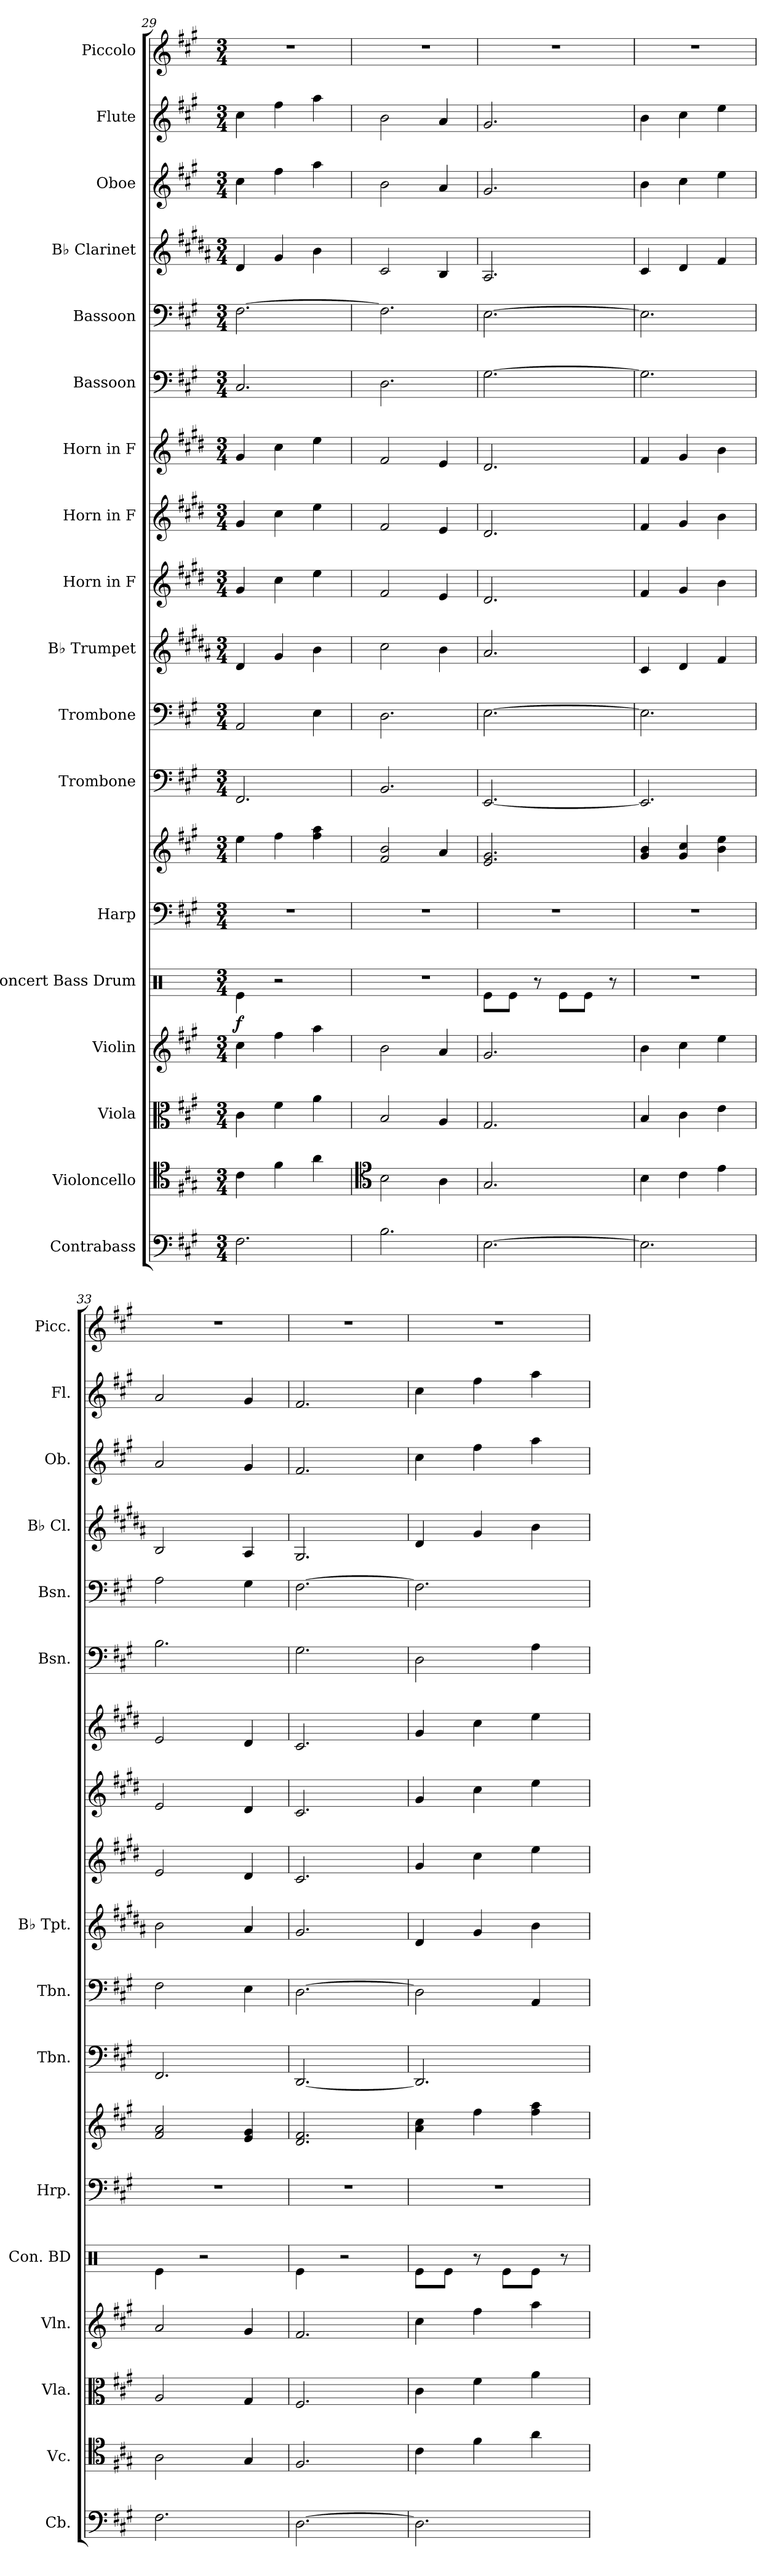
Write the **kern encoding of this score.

**kern	**kern	**kern	**kern	**kern	**dynam	**kern	**kern	**kern	**kern	**kern	**kern	**kern	**kern	**kern	**kern	**kern	**kern	**kern	**kern
*part18	*part17	*part16	*part15	*part14	*part14	*part13	*part13	*part12	*part11	*part10	*part9	*part8	*part7	*part6	*part5	*part4	*part3	*part2	*part1
*staff19	*staff18	*staff17	*staff16	*staff15	*staff15	*staff14	*staff13	*staff12	*staff11	*staff10	*staff9	*staff8	*staff7	*staff6	*staff5	*staff4	*staff3	*staff2	*staff1
*I"Contrabass	*I"Violoncello	*I"Viola	*I"Violin	*I"Concert Bass Drum	*	*I"Harp	*	*I"Trombone	*I"Trombone	*I"B♭ Trumpet	*I"Horn in F	*I"Horn in F	*I"Horn in F	*I"Bassoon	*I"Bassoon	*I"B♭ Clarinet	*I"Oboe	*I"Flute	*I"Piccolo
*I'Cb.	*I'Vc.	*I'Vla.	*I'Vln.	*I'Con. BD	*	*I'Hrp.	*	*I'Tbn.	*I'Tbn.	*I'B♭ Tpt.	*	*	*	*I'Bsn.	*I'Bsn.	*I'B♭ Cl.	*I'Ob.	*I'Fl.	*I'Picc.
*clefF4	*clefC4	*clefC3	*clefG2	*clefX	*	*clefF4	*clefG2	*clefF4	*clefF4	*clefG2	*clefG2	*clefG2	*clefG2	*clefF4	*clefF4	*clefG2	*clefG2	*clefG2	*clefG2
*ITrd7c12	*	*	*	*	*	*	*	*	*	*ITrd1c2	*ITrd4c7	*ITrd4c7	*ITrd4c7	*	*	*ITrd1c2	*	*	*ITrd-7c-12
*k[f#c#g#]	*k[f#c#g#]	*k[f#c#g#]	*k[f#c#g#]	*k[]	*	*k[f#c#g#]	*k[f#c#g#]	*k[f#c#g#]	*k[f#c#g#]	*k[f#c#g#]	*k[f#c#g#]	*k[f#c#g#]	*k[f#c#g#]	*k[f#c#g#]	*k[f#c#g#]	*k[f#c#g#]	*k[f#c#g#]	*k[f#c#g#]	*k[f#c#g#]
*M3/4	*M3/4	*M3/4	*M3/4	*M3/4	*	*M3/4	*M3/4	*M3/4	*M3/4	*M3/4	*M3/4	*M3/4	*M3/4	*M3/4	*M3/4	*M3/4	*M3/4	*M3/4	*M3/4
=29	=29	=29	=29	=29	=29	=29	=29	=29	=29	=29	=29	=29	=29	=29	=29	=29	=29	=29	=29
!	!	!	!	!	!LO:DY:b	!	!	!	!	!	!	!	!	!	!	!	!	!	!
2.FF#\	4c#\	4c#\	4cc#\	4Re\	f	2.r	4ee\	2.FF#/	2AA/	4c#/	4c#/	4c#/	4c#/	2.C#/	[2.F#\	4c#/	4cc#\	4cc#\	2.r
.	4f#\	4f#\	4ff#\	2r	.	.	4ff#\	.	.	4f#/	4f#\	4f#\	4f#\	.	.	4f#/	4ff#\	4ff#\	.
.	4a\	4a\	4aa\	.	.	.	4ff#\ 4aa\	.	4E\	4a\	4a\	4a\	4a\	.	.	4a\	4aa\	4aa\	.
=30	=30	=30	=30	=30	=30	=30	=30	=30	=30	=30	=30	=30	=30	=30	=30	=30	=30	=30	=30
*	*clefC4	*	*	*	*	*	*	*	*	*	*	*	*	*	*	*	*	*	*
2.BB\	2B\	2B/	2b\	2.r	.	2.r	2f#/ 2b/	2.BB/	2.D\	2b\	2B/	2B/	2B/	2.D\	2.F#\]	2B/	2b\	2b\	2.r
.	4A\	4A/	4a/	.	.	.	4a/	.	.	4a\	4A/	4A/	4A/	.	.	4A/	4a/	4a/	.
!!LO:PB:g=z
=31	=31	=31	=31	=31	=31	=31	=31	=31	=31	=31	=31	=31	=31	=31	=31	=31	=31	=31	=31
[2.EE\	2.G#/	2.G#/	2.g#/	8Re\L	.	2.r	2.e/ 2.g#/	[2.EE/	[2.E\	2.g#/	2.G#/	2.G#/	2.G#/	[2.G#\	[2.E\	2.G#/	2.g#/	2.g#/	2.r
.	.	.	.	8Re\J	.	.	.	.	.	.	.	.	.	.	.	.	.	.	.
.	.	.	.	8r	.	.	.	.	.	.	.	.	.	.	.	.	.	.	.
.	.	.	.	8Re\L	.	.	.	.	.	.	.	.	.	.	.	.	.	.	.
.	.	.	.	8Re\J	.	.	.	.	.	.	.	.	.	.	.	.	.	.	.
.	.	.	.	8r	.	.	.	.	.	.	.	.	.	.	.	.	.	.	.
=32	=32	=32	=32	=32	=32	=32	=32	=32	=32	=32	=32	=32	=32	=32	=32	=32	=32	=32	=32
2.EE\]	4B\	4B/	4b\	2.r	.	2.r	4g#/ 4b/	2.EE/]	2.E\]	4B/	4B/	4B/	4B/	2.G#\]	2.E\]	4B/	4b\	4b\	2.r
.	4c#\	4c#\	4cc#\	.	.	.	4g#/ 4cc#/	.	.	4c#/	4c#/	4c#/	4c#/	.	.	4c#/	4cc#\	4cc#\	.
.	4e\	4e\	4ee\	.	.	.	4b\ 4ee\	.	.	4e/	4e\	4e\	4e\	.	.	4e/	4ee\	4ee\	.
=33	=33	=33	=33	=33	=33	=33	=33	=33	=33	=33	=33	=33	=33	=33	=33	=33	=33	=33	=33
2.FF#\	2A\	2A/	2a/	4Re\	.	2.r	2f#/ 2a/	2.FF#/	2F#\	2a\	2A/	2A/	2A/	2.B\	2A\	2A/	2a/	2a/	2.r
.	.	.	.	2r	.	.	.	.	.	.	.	.	.	.	.	.	.	.	.
.	4G#/	4G#/	4g#/	.	.	.	4e/ 4g#/	.	4E\	4g#/	4G#/	4G#/	4G#/	.	4G#\	4G#/	4g#/	4g#/	.
=34	=34	=34	=34	=34	=34	=34	=34	=34	=34	=34	=34	=34	=34	=34	=34	=34	=34	=34	=34
[2.DD\	2.F#/	2.F#/	2.f#/	4Re\	.	2.r	2.d/ 2.f#/	[2.DD/	[2.D\	2.f#/	2.F#/	2.F#/	2.F#/	2.G#\	[2.F#\	2.F#/	2.f#/	2.f#/	2.r
.	.	.	.	2r	.	.	.	.	.	.	.	.	.	.	.	.	.	.	.
=35	=35	=35	=35	=35	=35	=35	=35	=35	=35	=35	=35	=35	=35	=35	=35	=35	=35	=35	=35
2.DD\]	4c#\	4c#\	4cc#\	8Re\L	.	2.r	4a\ 4cc#\	2.DD/]	2D\]	4c#/	4c#/	4c#/	4c#/	2D\	2.F#\]	4c#/	4cc#\	4cc#\	2.r
.	.	.	.	8Re\J	.	.	.	.	.	.	.	.	.	.	.	.	.	.	.
.	4f#\	4f#\	4ff#\	8r	.	.	4ff#\	.	.	4f#/	4f#\	4f#\	4f#\	.	.	4f#/	4ff#\	4ff#\	.
.	.	.	.	8Re\L	.	.	.	.	.	.	.	.	.	.	.	.	.	.	.
.	4a\	4a\	4aa\	8Re\J	.	.	4ff#\ 4aa\	.	4AA/	4a\	4a\	4a\	4a\	4A\	.	4a\	4aa\	4aa\	.
.	.	.	.	8r	.	.	.	.	.	.	.	.	.	.	.	.	.	.	.
=	=	=	=	=	=	=	=	=	=	=	=	=	=	=	=	=	=	=	=
*-	*-	*-	*-	*-	*-	*-	*-	*-	*-	*-	*-	*-	*-	*-	*-	*-	*-	*-	*-
